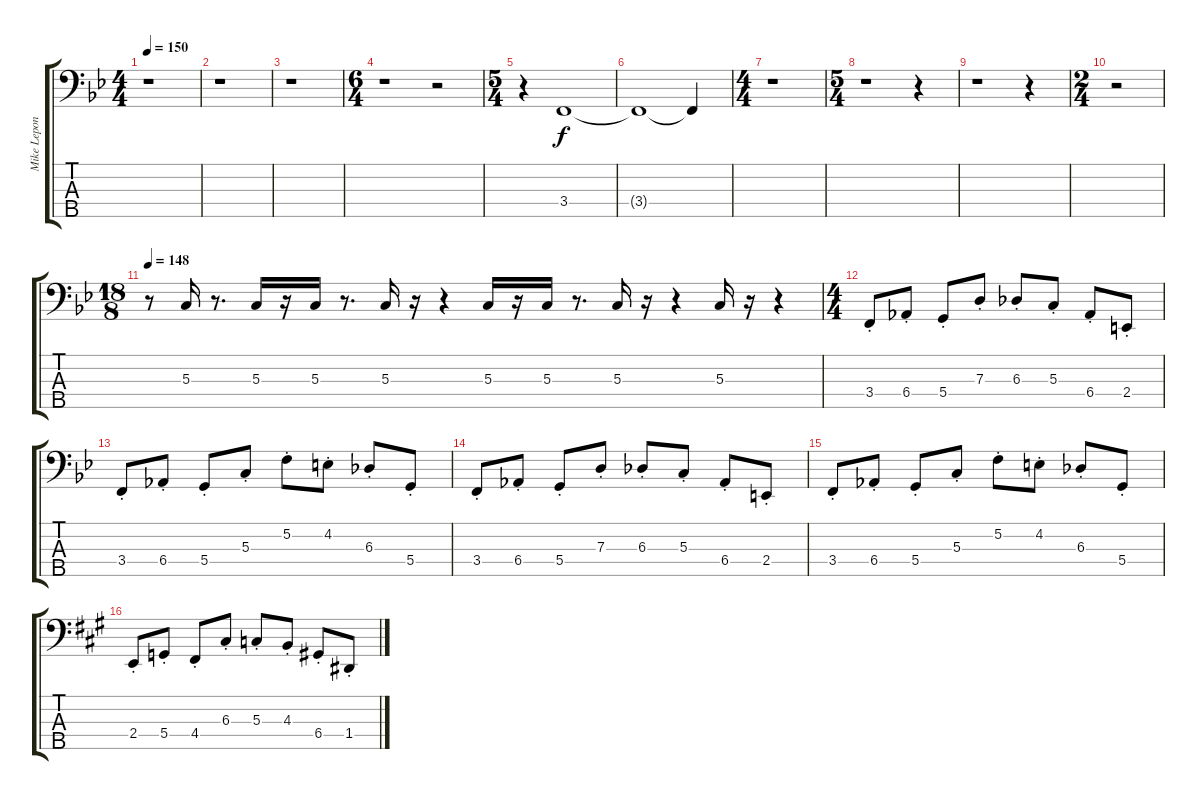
\track ("Mike Lepond (bass)" "Mike Lepon") {instrument electricbassfinger}
\staff {score tabs}
\tuning (F2 C2 G1 D1 A0) {hide}
\ts (4 4)
\tempo 150
\clef f4
\ks gminor
r.1{dy f} |
r.1 |
r.1 |
\ts (6 4)
r.1 r.2 |
\ts (5 4)
r.4 3.4.1 |
3.4{t}.1 3.4{t}.4 |
\ts (4 4)
r.1 |
\ts (5 4)
r.1 r.4 |
r.1 r.4 |
\ts (2 4)
r.2 |
\ts (18 8)
\tempo 148
r.8 5.3.16 r.8{d} 5.3.16 r.16 5.3.16 r.8{d} 5.3.16 r.16 r.4 5.3.16 r.16 5.3.16 r.8{d} 5.3.16 r.16 r.4 5.3.16 r.16 r.4 |
\ts (4 4)
3.4{st}.8 6.4{st}.8 5.4{st}.8 7.3{st}.8 6.3{st}.8 5.3{st}.8 6.4{st}.8 2.4{st}.8 |
3.4{st}.8 6.4{st}.8 5.4{st}.8 5.3{st}.8 5.2{st}.8 4.2{st}.8 6.3{st}.8 5.4{st}.8 |
3.4{st}.8 6.4{st}.8 5.4{st}.8 7.3{st}.8 6.3{st}.8 5.3{st}.8 6.4{st}.8 2.4{st}.8 |
3.4{st}.8 6.4{st}.8 5.4{st}.8 5.3{st}.8 5.2{st}.8 4.2{st}.8 6.3{st}.8 5.4{st}.8 |
\ks f#minor
2.4{st}.8 5.4{st}.8 4.4{st}.8 6.3{st}.8 5.3{st}.8 4.3{st}.8 6.4{st}.8 1.4{st}.8
